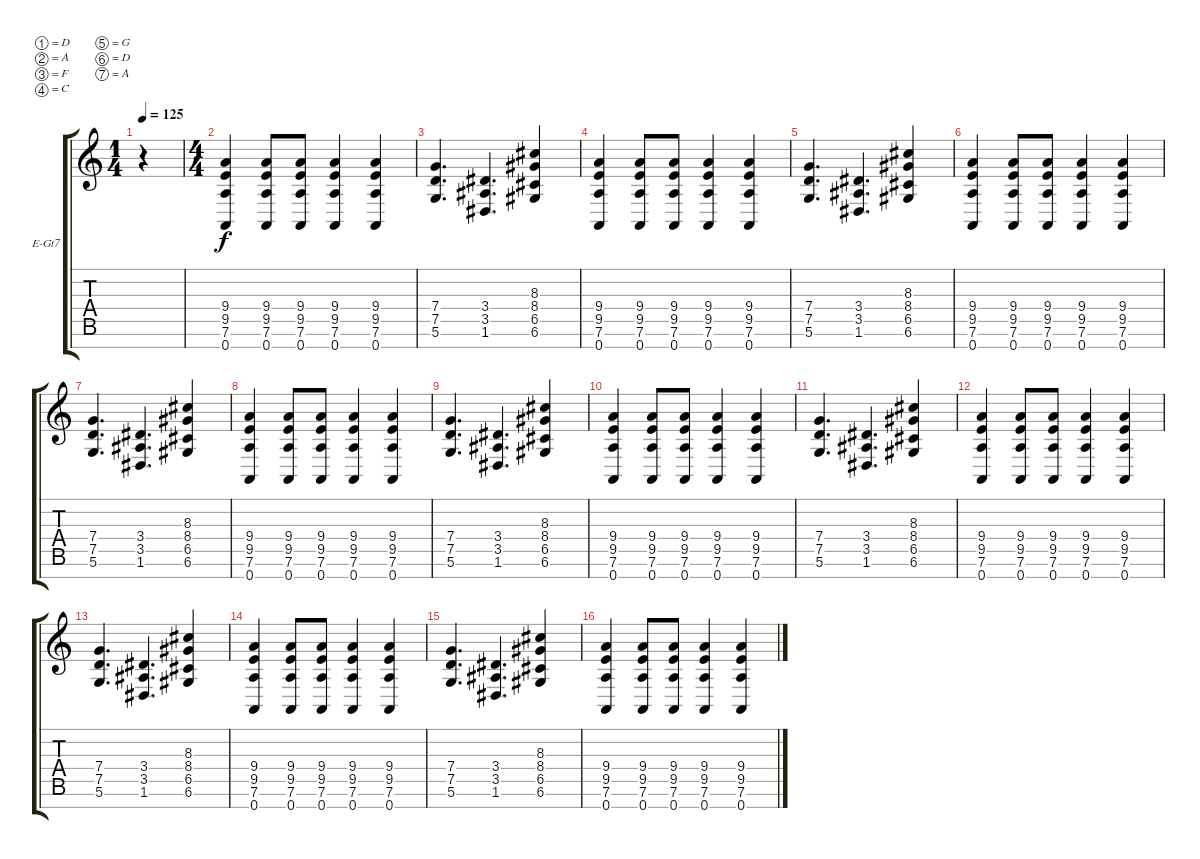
\bracketExtendMode groupsimilarinstruments
\firstSystemTrackNameOrientation horizontal
\otherSystemsTrackNameOrientation horizontal
\track ("Munky" "E-Gt7") {instrument distortionguitar}
\staff {score tabs}
\tuning (D4 A3 F3 C3 G2 D2 A1)
\ts (1 4)
\tempo 125
\clef g2
\ks c
r.4{dy f instrument distortionguitar} |
\ts (4 4)
(9.4 9.5 7.6 0.7).4 (9.4 9.5 7.6 0.7).8 (9.4 9.5 7.6 0.7).8 (9.4 9.5 7.6 0.7).4 (9.4 9.5 7.6 0.7).4 |
(7.4 7.5 5.6).4{d} (3.4 3.5 1.6).4{d} (8.3 8.4 6.5 6.6).4 |
(9.4 9.5 7.6 0.7).4 (9.4 9.5 7.6 0.7).8 (9.4 9.5 7.6 0.7).8 (9.4 9.5 7.6 0.7).4 (9.4 9.5 7.6 0.7).4 |
(7.4 7.5 5.6).4{d} (3.4 3.5 1.6).4{d} (8.3 8.4 6.5 6.6).4 |
(9.4 9.5 7.6 0.7).4 (9.4 9.5 7.6 0.7).8 (9.4 9.5 7.6 0.7).8 (9.4 9.5 7.6 0.7).4 (9.4 9.5 7.6 0.7).4 |
(7.4 7.5 5.6).4{d} (3.4 3.5 1.6).4{d} (8.3 8.4 6.5 6.6).4 |
(9.4 9.5 7.6 0.7).4 (9.4 9.5 7.6 0.7).8 (9.4 9.5 7.6 0.7).8 (9.4 9.5 7.6 0.7).4 (9.4 9.5 7.6 0.7).4 |
(7.4 7.5 5.6).4{d} (3.4 3.5 1.6).4{d} (8.3 8.4 6.5 6.6).4 |
(9.4 9.5 7.6 0.7).4 (9.4 9.5 7.6 0.7).8 (9.4 9.5 7.6 0.7).8 (9.4 9.5 7.6 0.7).4 (9.4 9.5 7.6 0.7).4 |
(7.4 7.5 5.6).4{d} (3.4 3.5 1.6).4{d} (8.3 8.4 6.5 6.6).4 |
(9.4 9.5 7.6 0.7).4 (9.4 9.5 7.6 0.7).8 (9.4 9.5 7.6 0.7).8 (9.4 9.5 7.6 0.7).4 (9.4 9.5 7.6 0.7).4 |
(7.4 7.5 5.6).4{d} (3.4 3.5 1.6).4{d} (8.3 8.4 6.5 6.6).4 |
(9.4 9.5 7.6 0.7).4 (9.4 9.5 7.6 0.7).8 (9.4 9.5 7.6 0.7).8 (9.4 9.5 7.6 0.7).4 (9.4 9.5 7.6 0.7).4 |
(7.4 7.5 5.6).4{d} (3.4 3.5 1.6).4{d} (8.3 8.4 6.5 6.6).4 |
(9.4 9.5 7.6 0.7).4 (9.4 9.5 7.6 0.7).8 (9.4 9.5 7.6 0.7).8 (9.4 9.5 7.6 0.7).4 (9.4 9.5 7.6 0.7).4
